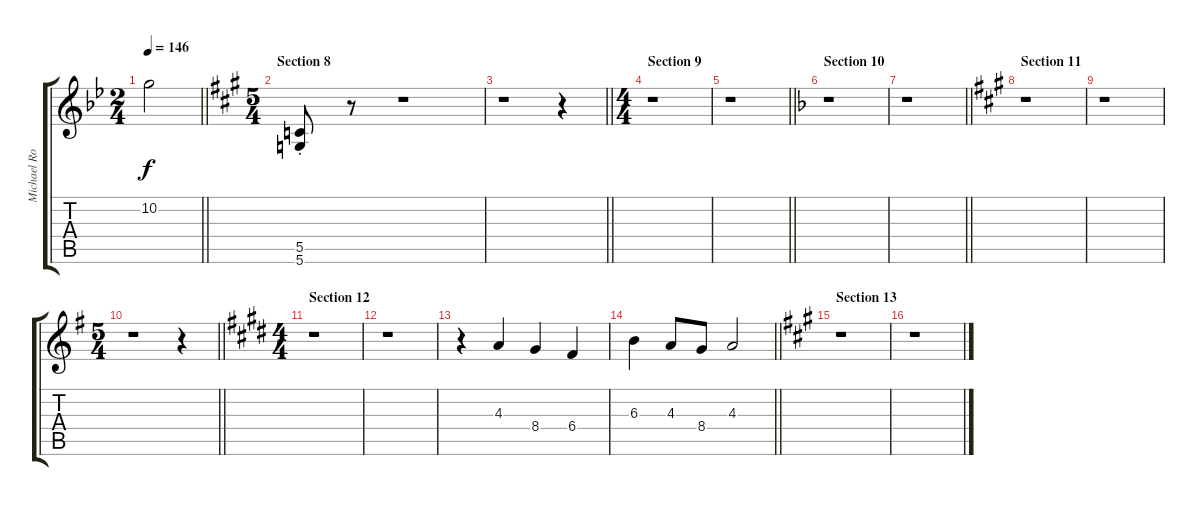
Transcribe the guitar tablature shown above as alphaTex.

\track ("Michael Romeo (guitar)" "Michael Ro") {instrument distortionguitar}
\staff {score tabs}
\tuning (D4 A3 F3 C3 G2 D2) {hide}
\ts (2 4)
\tempo 146
\clef g2
\barLineRight lightlight
\ks gminor
10.2{t}.2{dy f} |
\ts (5 4)
\section ("" "Section 8")
\ks f#minor
(5.5{st} 5.6{st}).8 r.8 r.1 |
\barLineRight lightlight
r.1 r.4 |
\ts (4 4)
\section ("" "Section 9")
r.1 |
\barLineRight lightlight
r.1 |
\section ("" "Section 10")
\ks dminor
r.1 |
\barLineRight lightlight
r.1 |
\section ("" "Section 11")
\ks f#minor
r.1 |
r.1 |
\ts (5 4)
\barLineRight lightlight
\ks eminor
r.1 r.4 |
\ts (4 4)
\section ("" "Section 12")
\ks c#minor
r.1 |
r.1 |
r.4 4.3.4 8.4.4 6.4.4 |
\barLineRight lightlight
6.3.4 4.3.8 8.4.8 4.3.2 |
\section ("" "Section 13")
\ks f#minor
r.1 |
r.1
